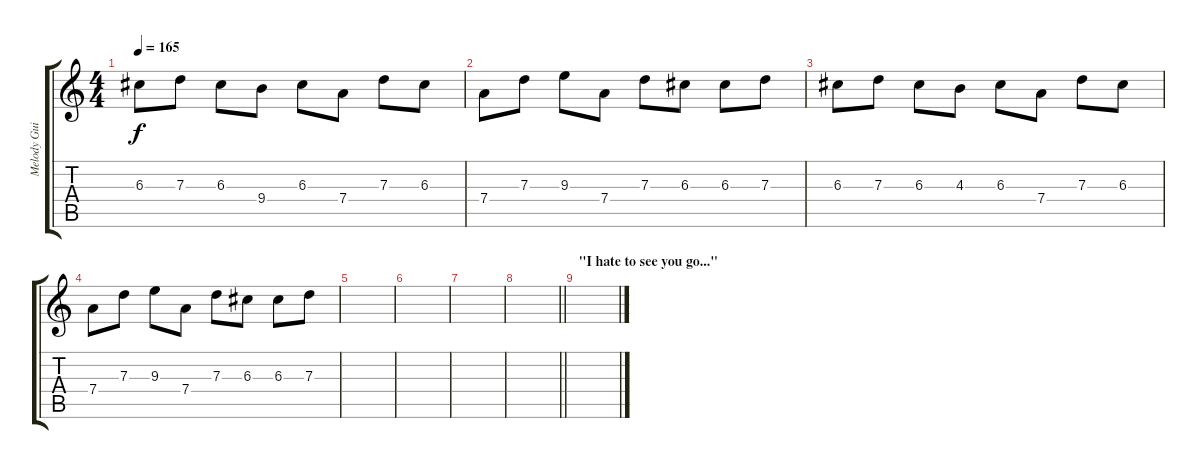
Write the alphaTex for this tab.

\track ("Melody Guitar" "Melody Gui") {instrument distortionguitar}
\staff {score tabs}
\tuning (E4 B3 G3 D3 A2 E2) {hide}
\ts (4 4)
\tempo 165
\clef g2
\ks c
6.3.8{dy f} 7.3.8 6.3.8 9.4.8 6.3.8 7.4.8 7.3.8 6.3.8 |
7.4.8 7.3.8 9.3.8 7.4.8 7.3.8 6.3.8 6.3.8 7.3.8 |
6.3.8 7.3.8 6.3.8 4.3.8 6.3.8 7.4.8 7.3.8 6.3.8 |
7.4.8 7.3.8 9.3.8 7.4.8 7.3.8 6.3.8 6.3.8 7.3.8 |
|
|
|
\barLineRight lightlight
|
\section ("" "\"I hate to see you go...\"")
